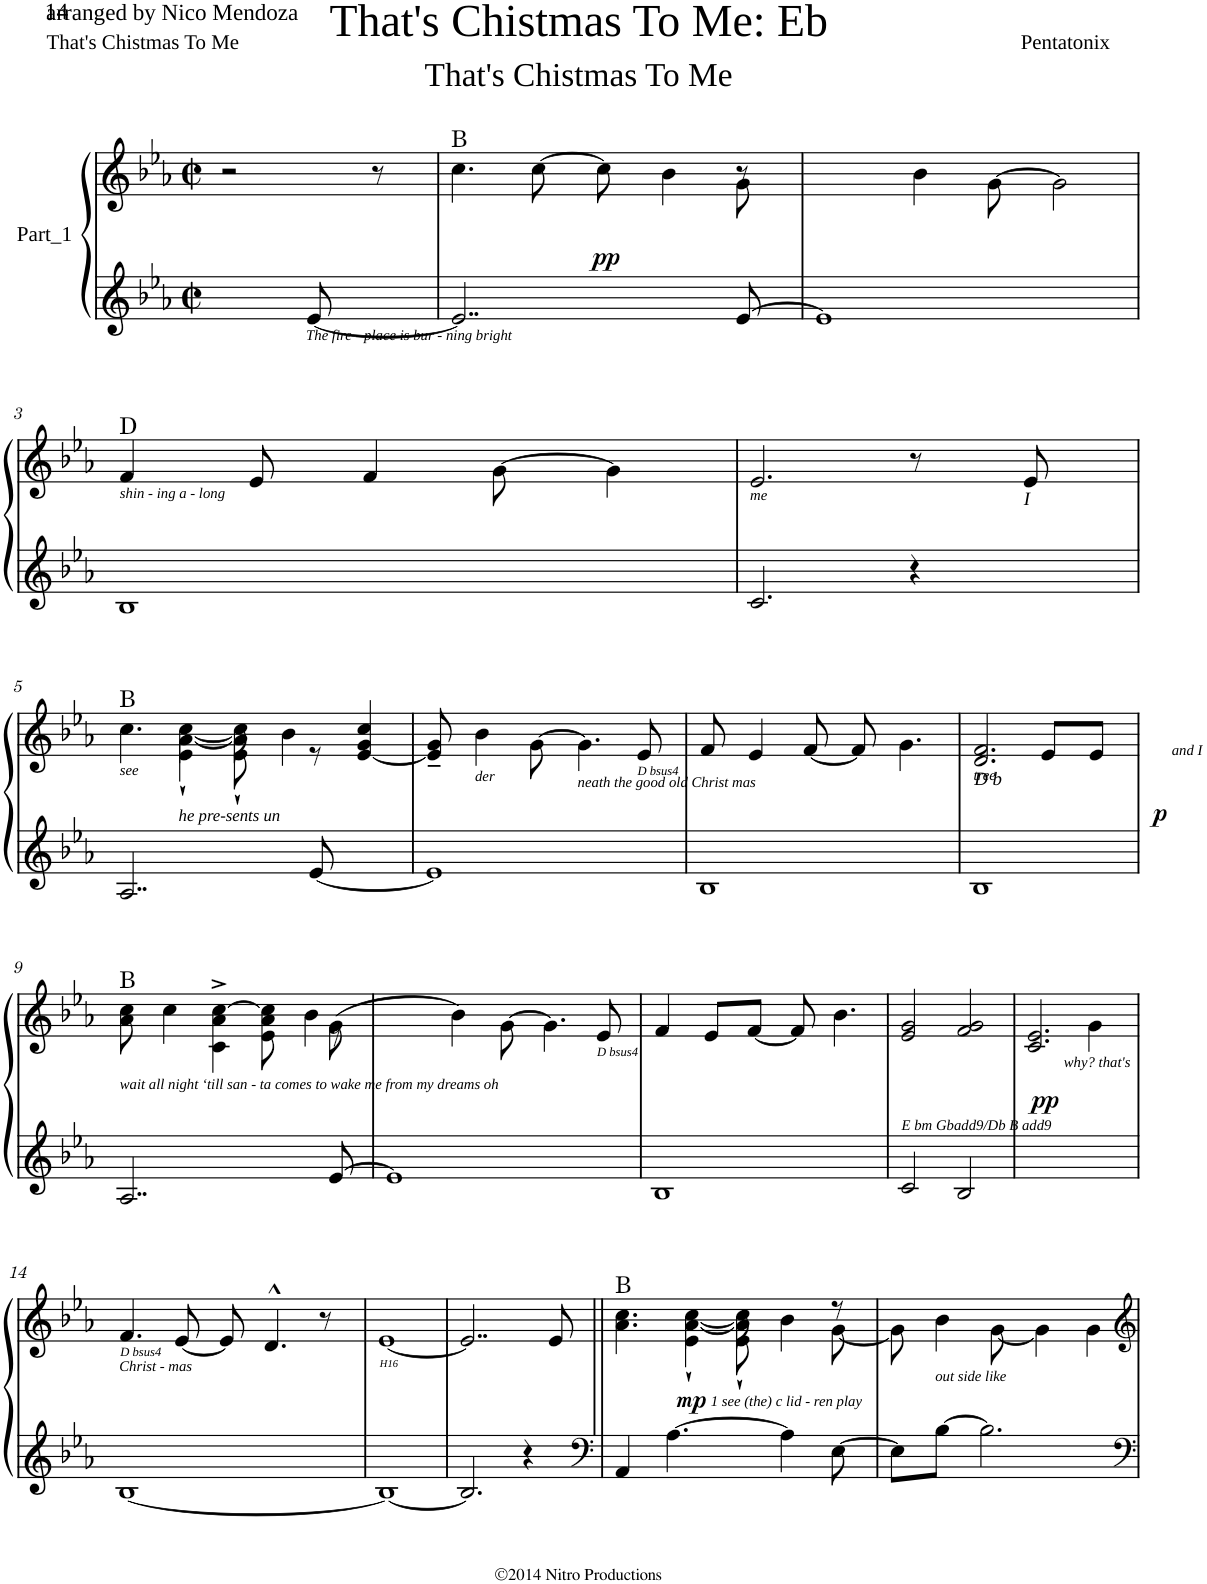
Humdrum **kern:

**kern	**kern	**dynam	**harte
*part1	*part1	*part1	*part1
*staff2	*staff1	*staff1/2	*
*clefG2	*clefG2	*	*
*k[b-e-a-]	*k[b-e-a-]	*	*
*M4/4	*M4/4	*	*
*met(c|)	*met(c|)	*	*
=	=	=	=
*^	*	*	*
2ryy	2.ryy	2r	.	.
!	!	!LO:TX:b:i:t=The fire - place is bur - ning bright	!	!
[8e-/	.	8ryy	.	.
!	!	!	!LO:DY:b	!
8ryy	.	8r	pp	.
=1	=1	=1	=1	=1
*	*	*^	*	*
2..e-/]	2..ryy	2..ryy	4.cc\	.	B:maj
.	.	.	[8cc\	.	.
.	.	.	8cc\]	.	.
.	.	.	4b-\	.	.
[8e-/	8r	8g\	8ryy	.	.
*	*	*v	*v	*	*
=2	=2	=2	=2	=2
1e-]	1ryy	1ryy	.	.
2..ryy	2..ryy	4b-\	.	.
.	.	[8g\	.	.
.	.	2g\]	.	.
*v	*v	*	*	*
!!LO:LB:g=z
=3	=3	=3	=3
!	!LO:TX:b:i:t=shin - ing a - long	!	!
1B-	4f/	.	D:maj
.	8e-/	.	.
.	4f/	.	.
.	[8g\	.	.
.	4g\]	.	.
=4	=4	=4	=4
!	!LO:TX:b:i:t=me	!	!
2.c/	2.e-/	.	.
4r	8r	.	.
!	!LO:TX:b:i:t=I	!	!
.	8e-/	.	.
!!LO:LB:g=z
=5	=5	=5	=5
*	*^	*	*
!	!LO:TX:b:i:t=see	!	!	!
2..A-/	4.cc\	4.ryy	.	B:maj
!	!LO:TX:b:i:t=he pre-sents un	!	!	!
.	[4cc`\	4e-\ [4a-\	.	.
.	8cc`\]	8e-\ 8a-\]	.	.
.	4b-\	8ryy	.	.
[8e-/	.	8r	.	.
4ryy	[4e-/ 4g/ 4cc/	4ryy	.	.
*	*v	*v	*	*
=6	=6	=6	=6
1e-]	8e-/]~ 8g/~	.	.
!	!LO:TX:b:i:t=der	!	!
.	4b-\	.	.
.	[8g\	.	.
!	!LO:TX:b:i:t=neath the good old Christ mas	!	!
.	4.g\]	.	.
!	!LO:TX:b:i:t=D bsus4	!	!
.	8e-/	.	.
=7	=7	=7	=7
1B-	8f/	.	.
.	4e-/	.	.
.	[8f/	.	.
.	8f/]	.	.
.	4.g\	.	.
=8	=8	=8	=8
!	!LO:TX:b:i:t=D b	!	!
!	!LO:TX:b:i:t=tree	!	!
1B-	2.d/ 2.f/	.	.
!	!LO:TX:b:i:t=and I	!	!
!	!	!LO:DY:b	!
.	8e-/L	p	.
.	8e-/J	.	.
!!LO:LB:g=z
=9	=9	=9	=9
*	*^	*	*
*	*	*^	*	*
!	!LO:TX:b:i:t=wait all night ‘till san - ta comes to wake me from my dreams oh	!	!	!	!
2..A-/	8a-\ 8cc\	2..ryy	2..ryy	.	B:maj
.	4cc\	.	.	.	.
.	4c\^ 4a-\^ [4cc\^	.	.	.	.
.	8e-\ 8a-\ 8cc\]	.	.	.	.
.	4b-\	.	.	.	.
[8e-/	.	8r	(>8g\	.	.
*	*	*v	*v	*	*
=10	=10	=10	=10	=10
1e-]	1ryy	1ryy	.	.
2..ryy	2..ryy	4b-\)	.	.
.	.	[8g\	.	.
.	.	4.g\]	.	.
!	!	!LO:TX:b:i:t=D bsus4	!	!
.	.	8e-/	.	.
*	*v	*v	*	*
=11	=11	=11	=11
1B-	4f/	.	.
.	8e-/L	.	.
.	[8f/J	.	.
.	8f/]	.	.
.	4.b-\	.	.
=12	=12	=12	=12
!	!LO:TX:b:i:t=E bm Gbadd9/Db B add9	!	!
2c/	2e-/ 2g/	.	.
2B-/	2f/ 2g/	.	.
=13	=13	=13	=13
!	!LO:TX:b:i:t=why? that's	!	!
!	!	!LO:DY:b	!
1ryy	2.c/ 2.e-/	pp	.
.	4g\	.	.
!!LO:LB:g=z
=14	=14	=14	=14
!	!LO:TX:b:i:t=D bsus4	!	!
!	!LO:TX:b:i:t=Christ - mas	!	!
[1B-	4.f/	.	.
.	[8e-/	.	.
.	8e-/]	.	.
.	4.d^^/	.	.
8ryy	8r	.	.
=15	=15	=15	=15
!	!LO:TX:b:i:t=H16	!	!
1B-_	[1e-	.	.
=16	=16	=16	=16
2.B-/]	2..e-/]	.	.
4r	.	.	.
!	!LO:TX:b:i:t=1 see (the) c lid - ren play	!	!
!	!	!LO:DY:b	!
.	8e-/	mp	.
=17||	=17||	=17||	=17||
*clefF4	*	*	*
*	*^	*	*
4AA-/	4.a-\ 4.cc\	4.ryy	.	B:maj
[4.A-\	.	.	.	.
.	[4cc`\	4e-\ [4a-\	.	.
8ryy	8cc`\]	8e-\ 8a-\]	.	.
4A-\]	4b-\	4ryy	.	.
[8E-\	8r	[8g\	.	.
=18	=18	=18	=18	=18
8E-\L]	1ryy	8g\]	.	.
!	!	!LO:TX:b:i:t=out side like	!	!
[8B-\J	.	4b-\	.	.
2.B-\]	.	.	.	.
.	.	[8g\	.	.
.	.	4g\]	.	.
.	.	4g\	.	.
*	*v	*v	*	*
=	=	=	=
*-	*-	*-	*-
